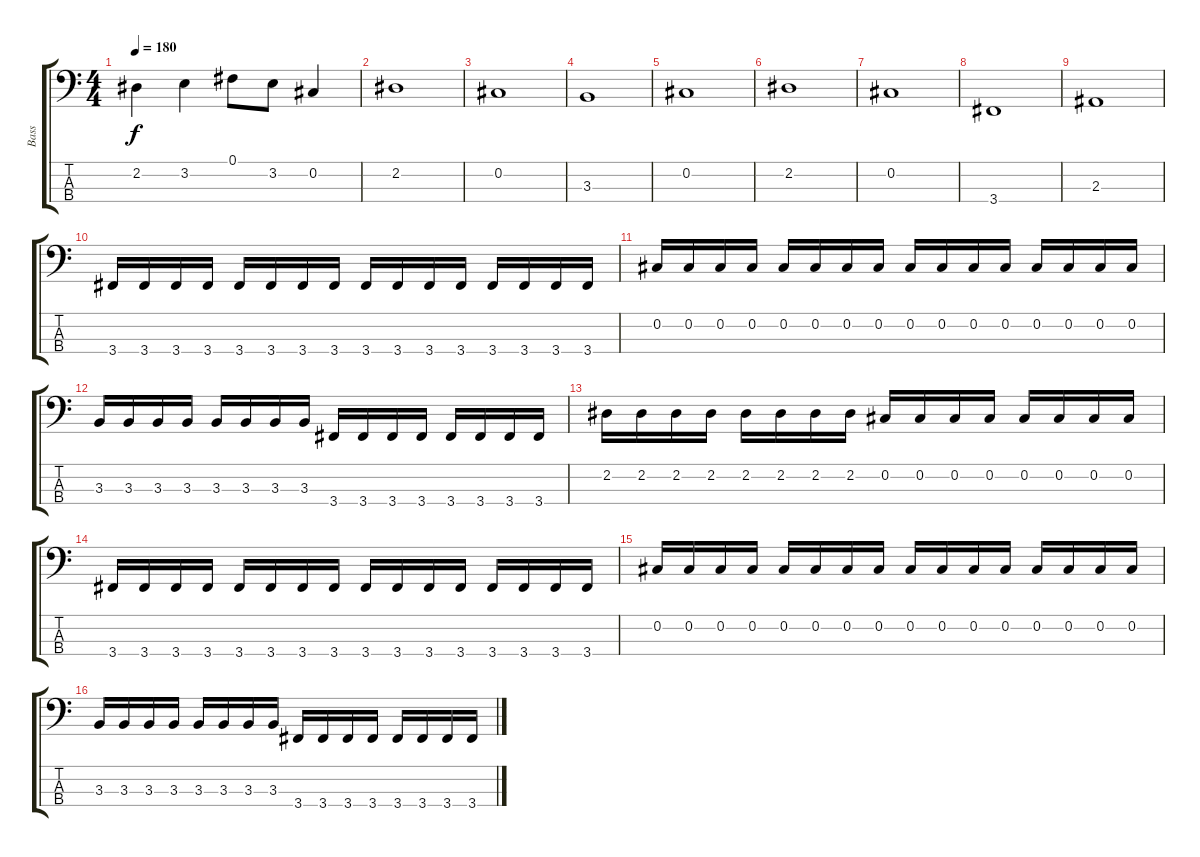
\track ("Bass" "Bass") {instrument electricbasspick}
\staff {score tabs}
\tuning (Gb2 Db2 Ab1 Eb1) {hide}
\ts (4 4)
\tempo 180
\clef f4
\ks c
2.2.4{dy f} 3.2.4 0.1.8 3.2.8 0.2.4 |
2.2.1 |
0.2.1 |
3.3.1 |
0.2.1 |
2.2.1 |
0.2.1 |
3.4.1 |
2.3.1 |
3.4.16 3.4.16 3.4.16 3.4.16 3.4.16 3.4.16 3.4.16 3.4.16 3.4.16 3.4.16 3.4.16 3.4.16 3.4.16 3.4.16 3.4.16 3.4.16 |
0.2.16 0.2.16 0.2.16 0.2.16 0.2.16 0.2.16 0.2.16 0.2.16 0.2.16 0.2.16 0.2.16 0.2.16 0.2.16 0.2.16 0.2.16 0.2.16 |
3.3.16 3.3.16 3.3.16 3.3.16 3.3.16 3.3.16 3.3.16 3.3.16 3.4.16 3.4.16 3.4.16 3.4.16 3.4.16 3.4.16 3.4.16 3.4.16 |
2.2.16 2.2.16 2.2.16 2.2.16 2.2.16 2.2.16 2.2.16 2.2.16 0.2.16 0.2.16 0.2.16 0.2.16 0.2.16 0.2.16 0.2.16 0.2.16 |
3.4.16 3.4.16 3.4.16 3.4.16 3.4.16 3.4.16 3.4.16 3.4.16 3.4.16 3.4.16 3.4.16 3.4.16 3.4.16 3.4.16 3.4.16 3.4.16 |
0.2.16 0.2.16 0.2.16 0.2.16 0.2.16 0.2.16 0.2.16 0.2.16 0.2.16 0.2.16 0.2.16 0.2.16 0.2.16 0.2.16 0.2.16 0.2.16 |
3.3.16 3.3.16 3.3.16 3.3.16 3.3.16 3.3.16 3.3.16 3.3.16 3.4.16 3.4.16 3.4.16 3.4.16 3.4.16 3.4.16 3.4.16 3.4.16
